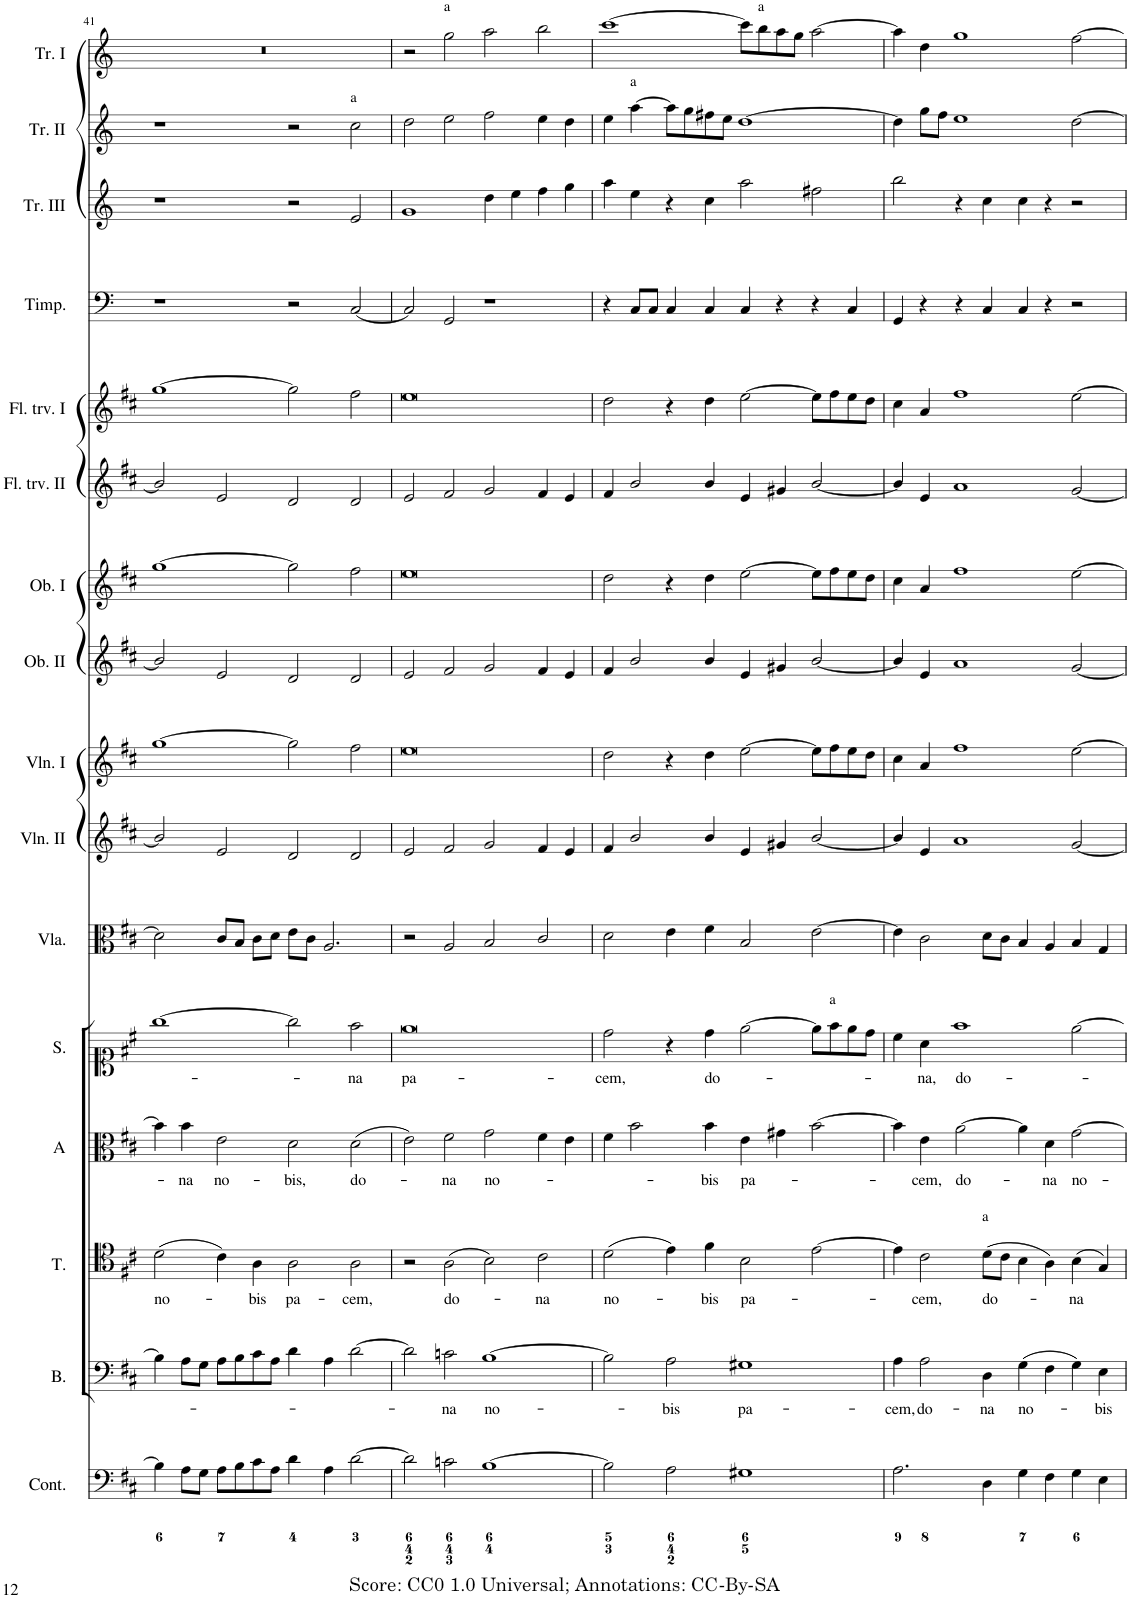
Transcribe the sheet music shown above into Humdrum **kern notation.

**kern	**kern	**text	**kern	**text	**kern	**text	**kern	**text	**kern	**kern	**kern	**kern	**kern	**kern	**kern	**kern	**kern	**kern	**kern
*part16	*part15	*part15	*part14	*part14	*part13	*part13	*part12	*part12	*part11	*part10	*part9	*part8	*part7	*part6	*part5	*part4	*part3	*part2	*part1
*staff16	*staff15	*staff15	*staff14	*staff14	*staff13	*staff13	*staff12	*staff12	*staff11	*staff10	*staff9	*staff8	*staff7	*staff6	*staff5	*staff4	*staff3	*staff2	*staff1
*I"Continuo [Figured bass from mvt 6: &quot;Gratias&quot;]	*I"Basso	*	*I"Tenore	*	*I"Alt	*	*I"Soprano	*	*I"Viola	*I"Violino II	*I"Violino I	*I"Oboe II	*I"Oboe I	*I"Flauto traverso II	*I"Flauto traverso I	*I"Timpani	*I"Tromba III	*I"Tromba II	*I"Tromba I
*I'Cont.	*I'B.	*	*I'T.	*	*I'A	*	*I'S.	*	*I'Vla.	*I'Vln. II	*I'Vln. I	*I'Ob. II	*I'Ob. I	*I'Fl. trv. II	*I'Fl. trv. I	*I'Timp.	*I'Tr. III	*I'Tr. II	*I'Tr. I
!!LO:PB:g=z
*clefF4	*clefF4	*	*clefC4	*	*clefC3	*	*clefC1	*	*clefC3	*clefG2	*clefG2	*clefG2	*clefG2	*clefG2	*clefG2	*clefF4	*clefG2	*clefG2	*clefG2
*	*	*	*	*	*	*	*	*	*	*	*	*	*	*	*	*Trd-1c-2	*Trd-1c-2	*Trd-1c-2	*Trd-1c-2
*k[f#c#]	*k[f#c#]	*	*k[f#c#]	*	*k[f#c#]	*	*k[f#c#]	*	*k[f#c#]	*k[f#c#]	*k[f#c#]	*k[f#c#]	*k[f#c#]	*k[f#c#]	*k[f#c#]	*k[]	*k[]	*k[]	*k[]
*M4/2	*M4/2	*	*M4/2	*	*M4/2	*	*M4/2	*	*M4/2	*M4/2	*M4/2	*M4/2	*M4/2	*M4/2	*M4/2	*M4/2	*M4/2	*M4/2	*M4/2
*met(c|)	*met(c|)	*	*met(c|)	*	*met(c|)	*	*met(c|)	*	*met(c|)	*met(c|)	*met(c|)	*met(c|)	*met(c|)	*met(c|)	*met(c|)	*met(c|)	*met(c|)	*met(c|)	*met(c|)
=41	=41	=41	=41	=41	=41	=41	=41	=41	=41	=41	=41	=41	=41	=41	=41	=41	=41	=41	=41
!	!	!	!	!LO:LY:b	!	!	!	!	!	!	!	!	!	!	!	!	!	!	!
4B\]	4B\]	.	(2d\	no-	4b\]	.	[1gg	.	2d\]	2b/]	[1gg	2b/]	[1gg	2b/]	[1gg	1r	1r	1r	0r
!	!	!	!	!	!	!LO:LY:b	!	!	!	!	!	!	!	!	!	!	!	!	!
8A\L	8A\L	.	.	.	4b\	-na	.	.	.	.	.	.	.	.	.	.	.	.	.
8G\J	8G\J	.	.	.	.	.	.	.	.	.	.	.	.	.	.	.	.	.	.
!	!	!	!	!	!	!LO:LY:b	!	!	!	!	!	!	!	!	!	!	!	!	!
8A\L	8A\L	.	4c#\)	.	2e\	no-	.	.	8c#/L	2e/	.	2e/	.	2e/	.	.	.	.	.
8B\	8B\	.	.	.	.	.	.	.	8B/J	.	.	.	.	.	.	.	.	.	.
!	!	!	!	!LO:LY:b	!	!	!	!	!	!	!	!	!	!	!	!	!	!	!
8c#\	8c#\	.	4A\	-bis	.	.	.	.	8c#\L	.	.	.	.	.	.	.	.	.	.
8A\J	8A\J	.	.	.	.	.	.	.	8d\J	.	.	.	.	.	.	.	.	.	.
!	!	!	!	!LO:LY:b	!	!LO:LY:b	!	!	!	!	!	!	!	!	!	!	!	!	!
4d\	4d\	.	2A\	pa-	2d\	-bis,	2gg\]	.	8e\L	2d/	2gg\]	2d/	2gg\]	2d/	2gg\]	2r	2r	2r	.
.	.	.	.	.	.	.	.	.	8c#\J	.	.	.	.	.	.	.	.	.	.
4A\	4A\	.	.	.	.	.	.	.	2.A/	.	.	.	.	.	.	.	.	.	.
!	!	!	!	!	!	!	!	!	!	!	!	!	!	!	!	!	!	!LO:TX:a:t=a	!
!	!	!	!	!LO:LY:b	!	!LO:LY:b	!	!LO:LY:b	!	!	!	!	!	!	!	!	!	!	!
[2d\	[2d\	.	2A\	-cem,	(2d\	do-	2ff#\	-na	.	2d/	2ff#\	2d/	2ff#\	2d/	2ff#\	[2C/	2e/	2cc\	.
=42	=42	=42	=42	=42	=42	=42	=42	=42	=42	=42	=42	=42	=42	=42	=42	=42	=42	=42	=42
!	!	!	!	!	!	!	!	!LO:LY:b	!	!	!	!	!	!	!	!	!	!	!
2d\]	2d\]	.	2r	.	2e\)	.	0ee	pa-	2r	2e/	0ee	2e/	0ee	2e/	0ee	2C/]	1g	2dd\	2r
!	!	!	!	!	!	!	!	!	!	!	!	!	!	!	!	!	!	!	!LO:TX:a:t=a
!	!	!LO:LY:b	!	!LO:LY:b	!	!LO:LY:b	!	!	!	!	!	!	!	!	!	!	!	!	!
2cn\	2cn\	-na	(2A\	do-	2f#\	-na	.	.	2A/	2f#/	.	2f#/	.	2f#/	.	2GG/	.	2ee\	2gg\
!	!	!LO:LY:b	!	!	!	!LO:LY:b	!	!	!	!	!	!	!	!	!	!	!	!	!
[1B	[1B	no-	2B\)	.	2g\	no-	.	.	2B/	2g/	.	2g/	.	2g/	.	1r	4dd\	2ff\	2aa\
.	.	.	.	.	.	.	.	.	.	.	.	.	.	.	.	.	4ee\	.	.
!	!	!	!	!LO:LY:b	!	!	!	!	!	!	!	!	!	!	!	!	!	!	!
.	.	.	2c#\	-na	4f#\	.	.	.	2c#/	4f#/	.	4f#/	.	4f#/	.	.	4ff\	4ee\	2bb\
.	.	.	.	.	4e\	.	.	.	.	4e/	.	4e/	.	4e/	.	.	4gg\	4dd\	.
=43	=43	=43	=43	=43	=43	=43	=43	=43	=43	=43	=43	=43	=43	=43	=43	=43	=43	=43	=43
!	!	!	!	!LO:LY:b	!	!	!	!LO:LY:b	!	!	!	!	!	!	!	!	!	!	!
2B\]	2B\]	.	(2d\	no-	4f#\	.	2dd\	-cem,	2d\	4f#/	2dd\	4f#/	2dd\	4f#/	2dd\	4r	4aa\	4ee\	[1ccc
!	!	!	!	!	!	!	!	!	!	!	!	!	!	!	!	!	!	!LO:TX:a:t=a	!
.	.	.	.	.	2b\	.	.	.	.	2b/	.	2b/	.	2b/	.	8C/L	4ee\	[4aa\	.
.	.	.	.	.	.	.	.	.	.	.	.	.	.	.	.	8C/J	.	.	.
!	!	!LO:LY:b	!	!	!	!	!	!	!	!	!	!	!	!	!	!	!	!	!
2A\	2A\	-bis	4e\)	.	.	.	4r	.	4e\	.	4r	.	4r	.	4r	4C/	4r	8aa\L]	.
.	.	.	.	.	.	.	.	.	.	.	.	.	.	.	.	.	.	8gg\	.
!	!	!	!	!LO:LY:b	!	!LO:LY:b	!	!LO:LY:b	!	!	!	!	!	!	!	!	!	!	!
.	.	.	4f#\	-bis	4b\	-bis	4dd\	do-	4f#\	4b/	4dd\	4b/	4dd\	4b/	4dd\	4C/	4cc\	8ff#X\	.
.	.	.	.	.	.	.	.	.	.	.	.	.	.	.	.	.	.	8ee\J	.
!	!	!LO:LY:b	!	!LO:LY:b	!	!LO:LY:b	!	!	!	!	!	!	!	!	!	!	!	!	!
1G#X	1G#X	pa-	2B\	pa-	4e\	pa-	[2ee\	.	2B/	4e/	[2ee\	4e/	[2ee\	4e/	[2ee\	4C/	2aa\	[1dd	8ccc\L]
!	!	!	!	!	!	!	!	!	!	!	!	!	!	!	!	!	!	!	!LO:TX:a:t=a
.	.	.	.	.	.	.	.	.	.	.	.	.	.	.	.	.	.	.	8bb\
.	.	.	.	.	4g#X\	.	.	.	.	4g#X/	.	4g#X/	.	4g#X/	.	4r	.	.	8aa\
.	.	.	.	.	.	.	.	.	.	.	.	.	.	.	.	.	.	.	8gg\J
.	.	.	[2e\	.	[2b\	.	8ee\L]	.	[2e\	[2b/	8ee\L]	[2b/	8ee\L]	[2b/	8ee\L]	4r	2ff#X\	.	[2aa\
!	!	!	!	!	!	!	!LO:TX:a:t=a	!	!	!	!	!	!	!	!	!	!	!	!
.	.	.	.	.	.	.	8ff#\	.	.	.	8ff#\	.	8ff#\	.	8ff#\	.	.	.	.
.	.	.	.	.	.	.	8ee\	.	.	.	8ee\	.	8ee\	.	8ee\	4C/	.	.	.
.	.	.	.	.	.	.	8dd\J	.	.	.	8dd\J	.	8dd\J	.	8dd\J	.	.	.	.
=44	=44	=44	=44	=44	=44	=44	=44	=44	=44	=44	=44	=44	=44	=44	=44	=44	=44	=44	=44
!	!	!LO:LY:b	!	!	!	!	!	!	!	!	!	!	!	!	!	!	!	!	!
2.A\	4A\	-cem,	4e\]	.	4b\]	.	4cc#\	.	4e\]	4b/]	4cc#\	4b/]	4cc#\	4b/]	4cc#\	4GG/	2bb\	4dd\]	4aa\]
!	!	!LO:LY:b	!	!LO:LY:b	!	!LO:LY:b	!	!LO:LY:b	!	!	!	!	!	!	!	!	!	!	!
.	2A\	do-	2c#\	-cem,	4e\	-cem,	4a\	-na,	2c#\	4e/	4a/	4e/	4a/	4e/	4a/	4r	.	8gg\L	4dd\
.	.	.	.	.	.	.	.	.	.	.	.	.	.	.	.	.	.	8ff\J	.
!	!	!	!	!	!	!LO:LY:b	!	!LO:LY:b	!	!	!	!	!	!	!	!	!	!	!
.	.	.	.	.	[2a\	do-	1ff#	do-	.	1a	1ff#	1a	1ff#	1a	1ff#	4r	4r	1ee	1gg
!	!	!	!LO:TX:a:t=a	!	!	!	!	!	!	!	!	!	!	!	!	!	!	!	!
!	!	!LO:LY:b	!	!LO:LY:b	!	!	!	!	!	!	!	!	!	!	!	!	!	!	!
4D\	4D\	-na	(8d\L	do-	.	.	.	.	8d\L	.	.	.	.	.	.	4C/	4cc\	.	.
.	.	.	8c#\J	.	.	.	.	.	8c#\J	.	.	.	.	.	.	.	.	.	.
!	!	!LO:LY:b	!	!	!	!	!	!	!	!	!	!	!	!	!	!	!	!	!
4G\	(4G\	no-	4B\	.	4a\]	.	.	.	4B/	.	.	.	.	.	.	4C/	4cc\	.	.
!	!	!	!	!	!	!LO:LY:b	!	!	!	!	!	!	!	!	!	!	!	!	!
4F#\	4F#\	.	4A\)	.	4d\	-na	.	.	4A/	.	.	.	.	.	.	4r	4r	.	.
!	!	!	!	!LO:LY:b	!	!LO:LY:b	!	!	!	!	!	!	!	!	!	!	!	!	!
4G\	4G\)	.	(4B\	-na	[2g\	no-	[2ee\	.	4B/	[2g/	[2ee\	[2g/	[2ee\	[2g/	[2ee\	2r	2r	[2dd\	[2ff\
!	!	!LO:LY:b	!	!	!	!	!	!	!	!	!	!	!	!	!	!	!	!	!
4E\	4E\	-bis	4G/)	.	.	.	.	.	4G/	.	.	.	.	.	.	.	.	.	.
=	=	=	=	=	=	=	=	=	=	=	=	=	=	=	=	=	=	=	=
*-	*-	*-	*-	*-	*-	*-	*-	*-	*-	*-	*-	*-	*-	*-	*-	*-	*-	*-	*-
